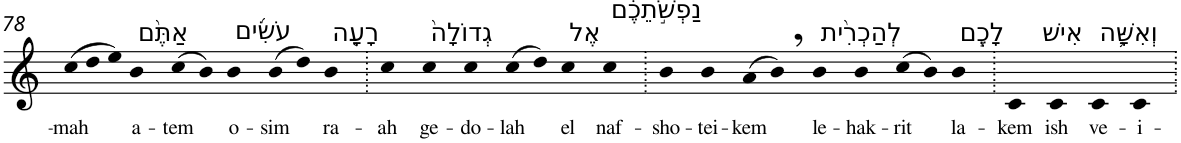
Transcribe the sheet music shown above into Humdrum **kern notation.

**kern	**text
*part1	*part1
*staff1	*staff1
*I"Piano	*
*I'Pno	*
!!LO:PB:g=z
*clefG2	*
*k[]	*
*Xtuplet	*
=78	=78
!	!LO:LY:b
(>12cc	-mah
12dd	.
12ee)	.
!LO:TX:a:t=אַתֶּ֨ם	!
!	!LO:LY:b
4b	a-
!	!LO:LY:b
(>8cc	-tem
8b)	.
!LO:TX:a:t=עֹשִׂ֜ים	!
!	!LO:LY:b
4b	o-
!	!LO:LY:b
(>8b	-sim
8dd)	.
!LO:TX:a:t=רָעָ֤ה	!
!	!LO:LY:b
4b	ra-
=79.	=79.
!	!LO:LY:b
4cc	-ah
!LO:TX:a:t=גְדוֹלָה֙	!
!	!LO:LY:b
4cc	ge-
!	!LO:LY:b
4cc	-do-
!	!LO:LY:b
(>8cc	-lah
8dd)	.
!LO:TX:a:t=אֶל	!
!	!LO:LY:b
4cc	el
!LO:TX:a:t=נַפְשֹׁ֣תֵכֶ֔ם	!
!	!LO:LY:b
4cc	naf-
=80.	=80.
!	!LO:LY:b
4b	-sho-
!	!LO:LY:b
4b	-tei-
!	!LO:LY:b
(>8a	-kem
8b,)	.
!LO:TX:a:t=לְהַכְרִ֨ית	!
!	!LO:LY:b
4b	le-
!	!LO:LY:b
4b	-hak-
!	!LO:LY:b
(>8cc	-rit
8b)	.
!LO:TX:a:t=לָכֶ֧ם	!
!	!LO:LY:b
4b	la-
=81.	=81.
!	!LO:LY:b
4c	-kem
!LO:TX:a:t=אִישׁ	!
!	!LO:LY:b
4c	ish
!LO:TX:a:t=וְאִשָּׁ֛ה	!
!	!LO:LY:b
4c	ve-
!	!LO:LY:b
4c	-i-
=.	=.
*-	*-
